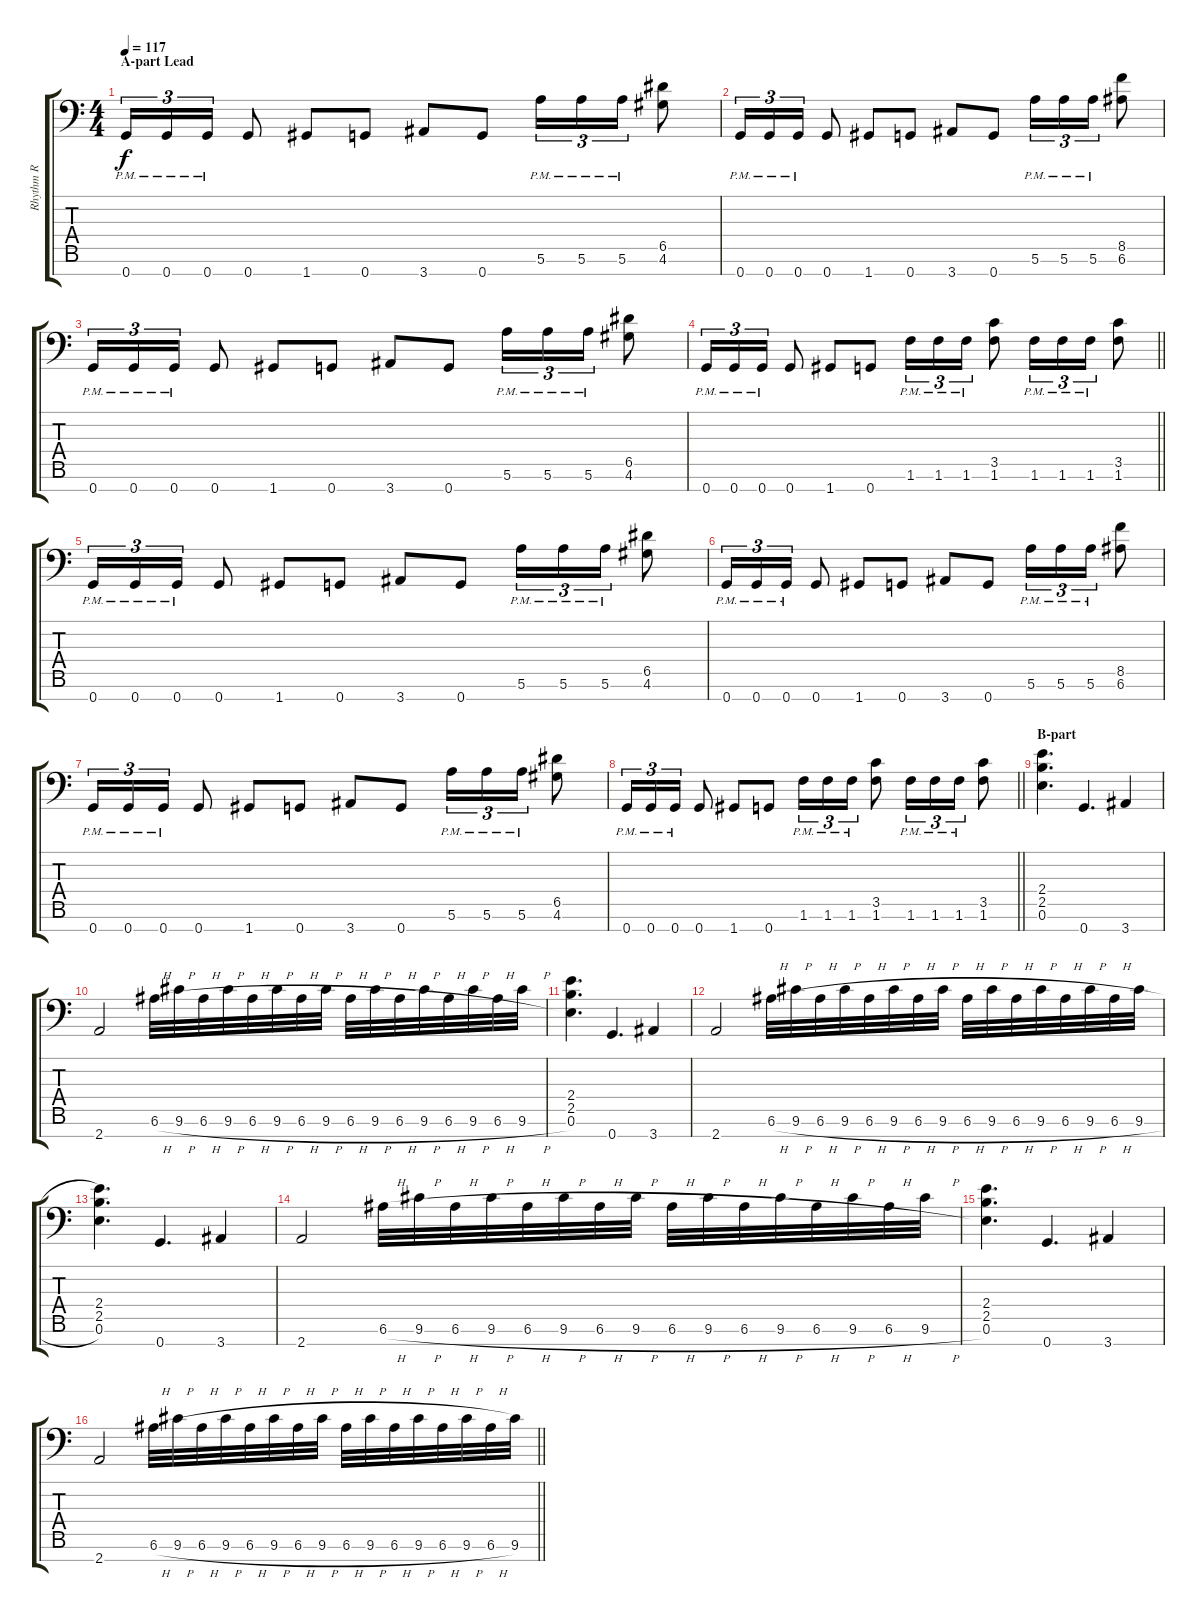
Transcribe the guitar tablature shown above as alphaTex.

\track ("Rhythm R" "Rhythm R") {instrument overdrivenguitar}
\staff {score tabs}
\tuning (E4 B3 G3 D3 A2 E2 G1) {hide}
\ts (4 4)
\section ("" "A-part Lead")
\tempo 117
\clef f4
\ks c
0.7{pm}.16{tu (3 2) dy f} 0.7{pm}.16{tu (3 2)} 0.7{pm}.16{tu (3 2)} 0.7.8 1.7.8 0.7.8 3.7.8 0.7.8 5.6{pm}.16{tu (3 2)} 5.6{pm}.16{tu (3 2)} 5.6{pm}.16{tu (3 2)} (6.5 4.6).8 |
0.7{pm}.16{tu (3 2)} 0.7{pm}.16{tu (3 2)} 0.7{pm}.16{tu (3 2)} 0.7.8 1.7.8 0.7.8 3.7.8 0.7.8 5.6{pm}.16{tu (3 2)} 5.6{pm}.16{tu (3 2)} 5.6{pm}.16{tu (3 2)} (8.5 6.6).8 |
0.7{pm}.16{tu (3 2)} 0.7{pm}.16{tu (3 2)} 0.7{pm}.16{tu (3 2)} 0.7.8 1.7.8 0.7.8 3.7.8 0.7.8 5.6{pm}.16{tu (3 2)} 5.6{pm}.16{tu (3 2)} 5.6{pm}.16{tu (3 2)} (6.5 4.6).8 |
\barLineRight lightlight
0.7{pm}.16{tu (3 2)} 0.7{pm}.16{tu (3 2)} 0.7{pm}.16{tu (3 2)} 0.7.8 1.7.8 0.7.8 1.6{pm}.16{tu (3 2)} 1.6{pm}.16{tu (3 2)} 1.6{pm}.16{tu (3 2)} (3.5 1.6).8 1.6{pm}.16{tu (3 2)} 1.6{pm}.16{tu (3 2)} 1.6{pm}.16{tu (3 2)} (3.5 1.6).8 |
0.7{pm}.16{tu (3 2)} 0.7{pm}.16{tu (3 2)} 0.7{pm}.16{tu (3 2)} 0.7.8 1.7.8 0.7.8 3.7.8 0.7.8 5.6{pm}.16{tu (3 2)} 5.6{pm}.16{tu (3 2)} 5.6{pm}.16{tu (3 2)} (6.5 4.6).8 |
0.7{pm}.16{tu (3 2)} 0.7{pm}.16{tu (3 2)} 0.7{pm}.16{tu (3 2)} 0.7.8 1.7.8 0.7.8 3.7.8 0.7.8 5.6{pm}.16{tu (3 2)} 5.6{pm}.16{tu (3 2)} 5.6{pm}.16{tu (3 2)} (8.5 6.6).8 |
0.7{pm}.16{tu (3 2)} 0.7{pm}.16{tu (3 2)} 0.7{pm}.16{tu (3 2)} 0.7.8 1.7.8 0.7.8 3.7.8 0.7.8 5.6{pm}.16{tu (3 2)} 5.6{pm}.16{tu (3 2)} 5.6{pm}.16{tu (3 2)} (6.5 4.6).8 |
\barLineRight lightlight
0.7{pm}.16{tu (3 2)} 0.7{pm}.16{tu (3 2)} 0.7{pm}.16{tu (3 2)} 0.7.8 1.7.8 0.7.8 1.6{pm}.16{tu (3 2)} 1.6{pm}.16{tu (3 2)} 1.6{pm}.16{tu (3 2)} (3.5 1.6).8 1.6{pm}.16{tu (3 2)} 1.6{pm}.16{tu (3 2)} 1.6{pm}.16{tu (3 2)} (3.5 1.6).8 |
\section ("" "B-part")
(2.4 2.5 0.6).4{d} 0.7.4{d} 3.7.4 |
2.7.2 6.6{h}.32 9.6{h}.32 6.6{h}.32 9.6{h}.32 6.6{h}.32 9.6{h}.32 6.6{h}.32 9.6{h}.32 6.6{h}.32 9.6{h}.32 6.6{h}.32 9.6{h}.32 6.6{h}.32 9.6{h}.32 6.6{h}.32 9.6{h}.32 |
(2.4 2.5 0.6).4{d} 0.7.4{d} 3.7.4 |
2.7.2 6.6{h}.32 9.6{h}.32 6.6{h}.32 9.6{h}.32 6.6{h}.32 9.6{h}.32 6.6{h}.32 9.6{h}.32 6.6{h}.32 9.6{h}.32 6.6{h}.32 9.6{h}.32 6.6{h}.32 9.6{h}.32 6.6{h}.32 9.6{h}.32 |
(2.4 2.5 0.6).4{d} 0.7.4{d} 3.7.4 |
2.7.2 6.6{h}.32 9.6{h}.32 6.6{h}.32 9.6{h}.32 6.6{h}.32 9.6{h}.32 6.6{h}.32 9.6{h}.32 6.6{h}.32 9.6{h}.32 6.6{h}.32 9.6{h}.32 6.6{h}.32 9.6{h}.32 6.6{h}.32 9.6{h}.32 |
(2.4 2.5 0.6).4{d} 0.7.4{d} 3.7.4 |
\barLineRight lightlight
2.7.2 6.6{h}.32 9.6{h}.32 6.6{h}.32 9.6{h}.32 6.6{h}.32 9.6{h}.32 6.6{h}.32 9.6{h}.32 6.6{h}.32 9.6{h}.32 6.6{h}.32 9.6{h}.32 6.6{h}.32 9.6{h}.32 6.6{h}.32 9.6.32
